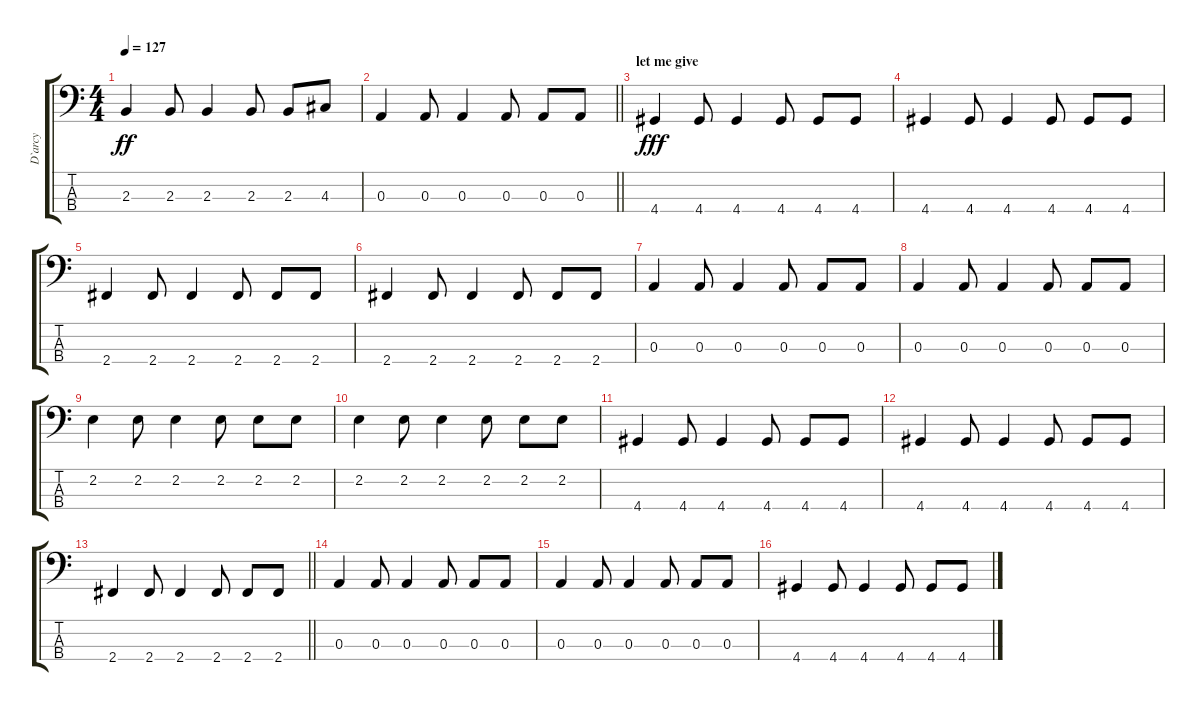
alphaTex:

\track ("D`arcy" "D`arcy") {instrument electricbassfinger}
\staff {score tabs}
\tuning (G2 D2 A1 E1) {hide}
\ts (4 4)
\tempo 127
\clef f4
\ks c
2.3.4{dy ff} 2.3.8 2.3.4 2.3.8 2.3.8 4.3.8 |
\barLineRight lightlight
0.3.4 0.3.8 0.3.4 0.3.8 0.3.8 0.3.8 |
\section ("" "let me give")
4.4.4{dy fff} 4.4.8 4.4.4 4.4.8 4.4.8 4.4.8 |
4.4.4 4.4.8 4.4.4 4.4.8 4.4.8 4.4.8 |
2.4.4 2.4.8 2.4.4 2.4.8 2.4.8 2.4.8 |
2.4.4 2.4.8 2.4.4 2.4.8 2.4.8 2.4.8 |
0.3.4 0.3.8 0.3.4 0.3.8 0.3.8 0.3.8 |
0.3.4 0.3.8 0.3.4 0.3.8 0.3.8 0.3.8 |
2.2.4 2.2.8 2.2.4 2.2.8 2.2.8 2.2.8 |
2.2.4 2.2.8 2.2.4 2.2.8 2.2.8 2.2.8 |
4.4.4 4.4.8 4.4.4 4.4.8 4.4.8 4.4.8 |
4.4.4 4.4.8 4.4.4 4.4.8 4.4.8 4.4.8 |
\barLineRight lightlight
2.4.4 2.4.8 2.4.4 2.4.8 2.4.8 2.4.8 |
0.3.4 0.3.8 0.3.4 0.3.8 0.3.8 0.3.8 |
0.3.4 0.3.8 0.3.4 0.3.8 0.3.8 0.3.8 |
4.4.4 4.4.8 4.4.4 4.4.8 4.4.8 4.4.8
